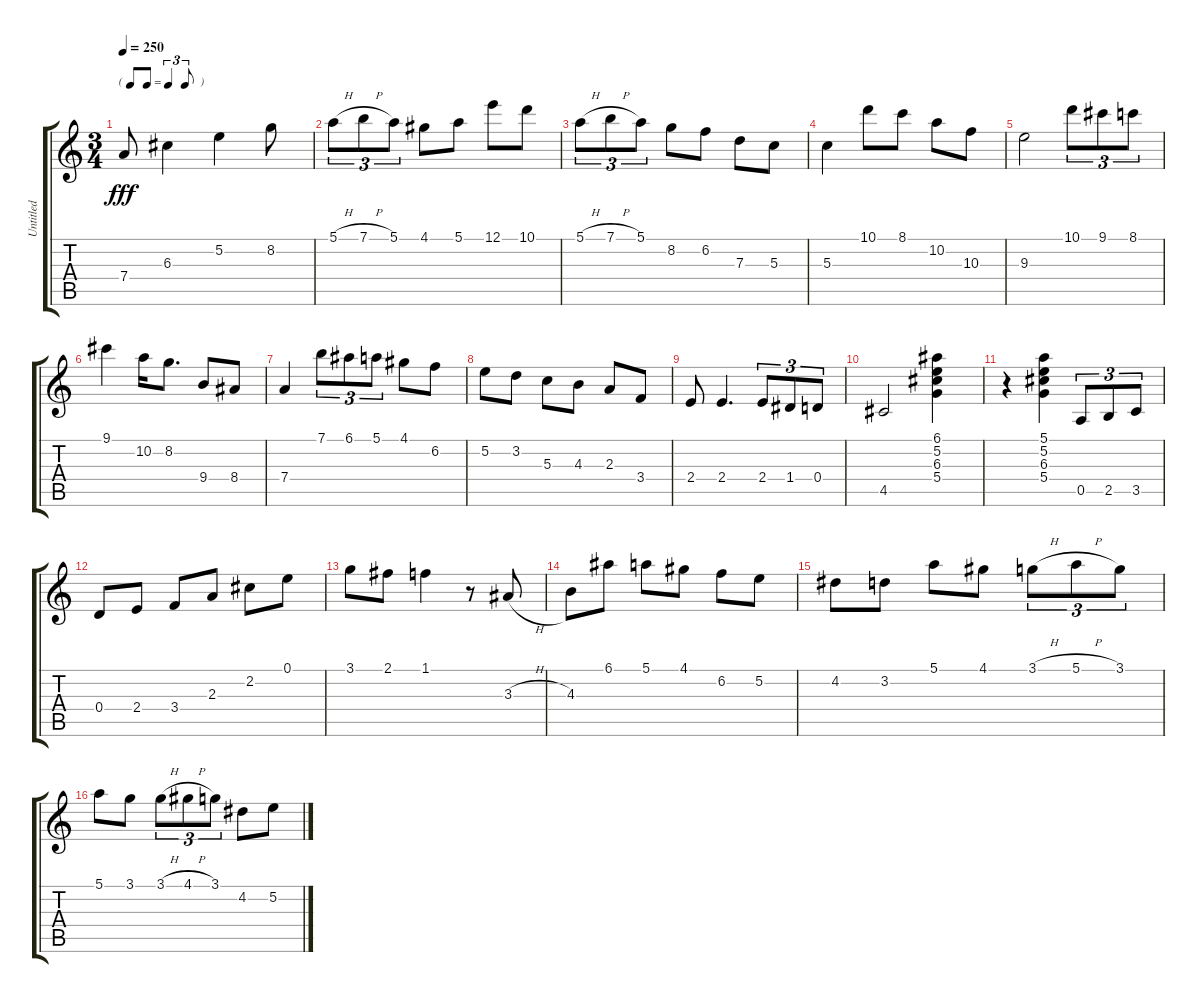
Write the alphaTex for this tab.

\track ("Untitled" "Untitled") {instrument acousticguitarsteel}
\staff {score tabs}
\tuning (E4 B3 G3 D3 A2 E2) {hide}
\ts (3 4)
\tf triplet8th
\tempo 250
\clef g2
\ks c
7.4.8{dy fff} 6.3.4 5.2.4 8.2.8 |
5.1{h}.8{tu (3 2)} 7.1{h}.8{tu (3 2)} 5.1.8{tu (3 2)} 4.1.8 5.1.8 12.1.8 10.1.8 |
5.1{h}.8{tu (3 2)} 7.1{h}.8{tu (3 2)} 5.1.8{tu (3 2)} 8.2.8 6.2.8 7.3.8 5.3.8 |
5.3.4 10.1.8 8.1.8 10.2.8 10.3.8 |
9.3.2 10.1.8{tu (3 2)} 9.1.8{tu (3 2)} 8.1.8{tu (3 2)} |
9.1.4 10.2.16 8.2.8{d} 9.4.8 8.4.8 |
7.4.4 7.1.8{tu (3 2)} 6.1.8{tu (3 2)} 5.1.8{tu (3 2)} 4.1.8 6.2.8 |
5.2.8 3.2.8 5.3.8 4.3.8 2.3.8 3.4.8 |
2.4.8 2.4.4{d} 2.4.8{tu (3 2)} 1.4.8{tu (3 2)} 0.4.8{tu (3 2)} |
4.5.2 (6.1 5.2 6.3 5.4).4 |
r.4 (5.1 5.2 6.3 5.4).4 0.5.8{tu (3 2)} 2.5.8{tu (3 2)} 3.5.8{tu (3 2)} |
0.4.8 2.4.8 3.4.8 2.3.8 2.2.8 0.1.8 |
3.1.8 2.1.8 1.1.4 r.8 3.3{h}.8 |
4.3.8 6.1.8 5.1.8 4.1.8 6.2.8 5.2.8 |
4.2.8 3.2.8 5.1.8 4.1.8 3.1{h}.8{tu (3 2)} 5.1{h}.8{tu (3 2)} 3.1.8{tu (3 2)} |
5.1.8 3.1.8 3.1{h}.8{tu (3 2)} 4.1{h}.8{tu (3 2)} 3.1.8{tu (3 2)} 4.2.8 5.2.8
